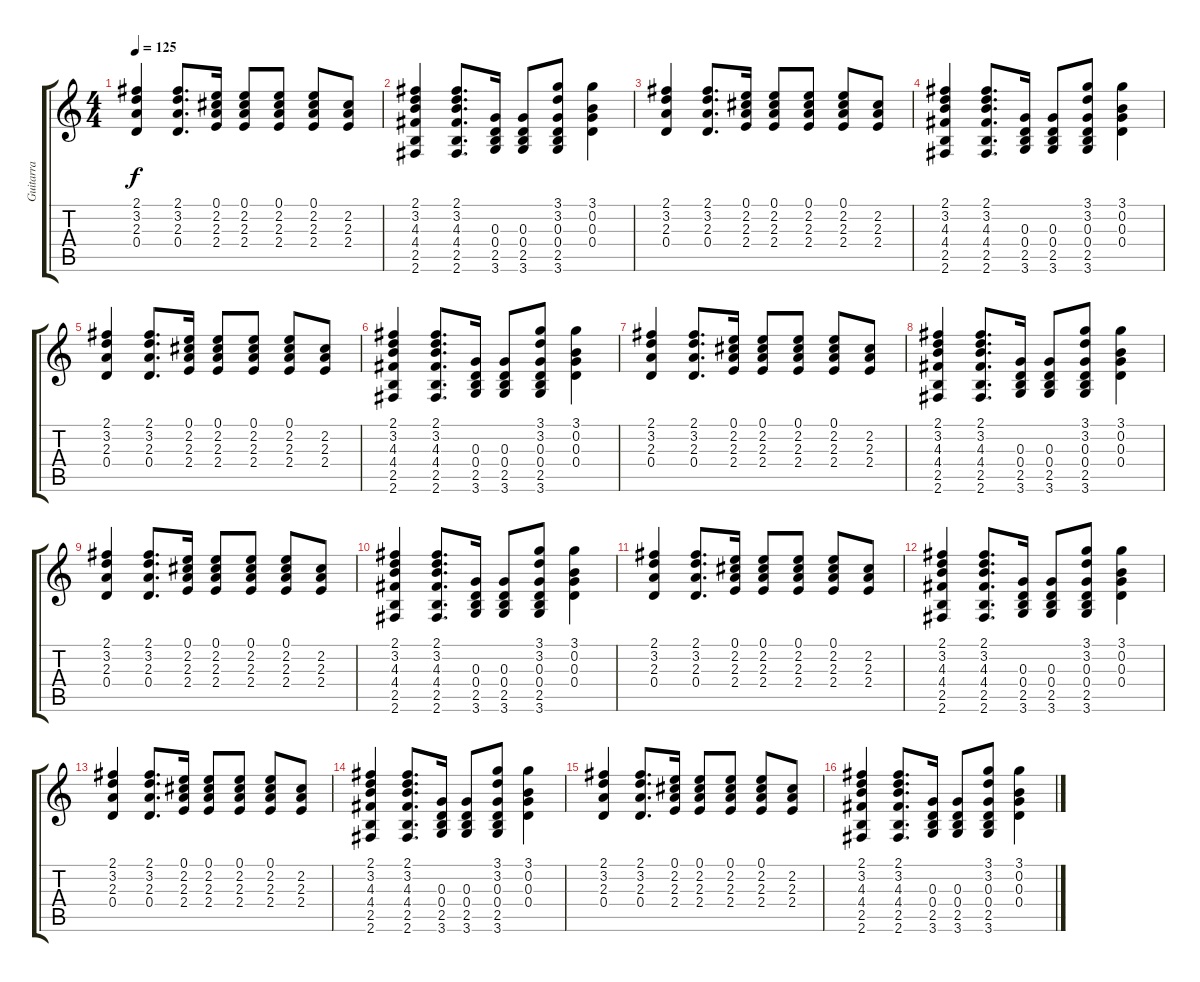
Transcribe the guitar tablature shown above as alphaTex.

\track ("Guitarra" "Guitarra") {instrument distortionguitar}
\staff {score tabs}
\tuning (E4 B3 G3 D3 A2 E2) {hide}
\ts (4 4)
\tempo 125
\clef g2
\ks c
(2.1 3.2 2.3 0.4).4{dy f} (2.1 3.2 2.3 0.4).8{d} (0.1 2.2 2.3 2.4).16 (0.1 2.2 2.3 2.4).8 (0.1 2.2 2.3 2.4).8 (0.1 2.2 2.3 2.4).8 (2.2 2.3 2.4).8 |
(2.1 3.2 4.3 4.4 2.5 2.6).4 (2.1 3.2 4.3 4.4 2.5 2.6).8{d} (0.3 0.4 2.5 3.6).16 (0.3 0.4 2.5 3.6).8 (3.1 3.2 0.3 0.4 2.5 3.6).8 (3.1 0.2 0.3 0.4).4 |
(2.1 3.2 2.3 0.4).4 (2.1 3.2 2.3 0.4).8{d} (0.1 2.2 2.3 2.4).16 (0.1 2.2 2.3 2.4).8 (0.1 2.2 2.3 2.4).8 (0.1 2.2 2.3 2.4).8 (2.2 2.3 2.4).8 |
(2.1 3.2 4.3 4.4 2.5 2.6).4 (2.1 3.2 4.3 4.4 2.5 2.6).8{d} (0.3 0.4 2.5 3.6).16 (0.3 0.4 2.5 3.6).8 (3.1 3.2 0.3 0.4 2.5 3.6).8 (3.1 0.2 0.3 0.4).4 |
(2.1 3.2 2.3 0.4).4 (2.1 3.2 2.3 0.4).8{d} (0.1 2.2 2.3 2.4).16 (0.1 2.2 2.3 2.4).8 (0.1 2.2 2.3 2.4).8 (0.1 2.2 2.3 2.4).8 (2.2 2.3 2.4).8 |
(2.1 3.2 4.3 4.4 2.5 2.6).4{volume 7} (2.1 3.2 4.3 4.4 2.5 2.6).8{d} (0.3 0.4 2.5 3.6).16 (0.3 0.4 2.5 3.6).8 (3.1 3.2 0.3 0.4 2.5 3.6).8 (3.1 0.2 0.3 0.4).4 |
(2.1 3.2 2.3 0.4).4 (2.1 3.2 2.3 0.4).8{d} (0.1 2.2 2.3 2.4).16 (0.1 2.2 2.3 2.4).8 (0.1 2.2 2.3 2.4).8 (0.1 2.2 2.3 2.4).8 (2.2 2.3 2.4).8 |
(2.1 3.2 4.3 4.4 2.5 2.6).4 (2.1 3.2 4.3 4.4 2.5 2.6).8{d} (0.3 0.4 2.5 3.6).16 (0.3 0.4 2.5 3.6).8 (3.1 3.2 0.3 0.4 2.5 3.6).8 (3.1 0.2 0.3 0.4).4 |
(2.1 3.2 2.3 0.4).4 (2.1 3.2 2.3 0.4).8{d} (0.1 2.2 2.3 2.4).16 (0.1 2.2 2.3 2.4).8 (0.1 2.2 2.3 2.4).8 (0.1 2.2 2.3 2.4).8 (2.2 2.3 2.4).8 |
(2.1 3.2 4.3 4.4 2.5 2.6).4 (2.1 3.2 4.3 4.4 2.5 2.6).8{d} (0.3 0.4 2.5 3.6).16 (0.3 0.4 2.5 3.6).8 (3.1 3.2 0.3 0.4 2.5 3.6).8 (3.1 0.2 0.3 0.4).4 |
(2.1 3.2 2.3 0.4).4 (2.1 3.2 2.3 0.4).8{d} (0.1 2.2 2.3 2.4).16 (0.1 2.2 2.3 2.4).8 (0.1 2.2 2.3 2.4).8 (0.1 2.2 2.3 2.4).8 (2.2 2.3 2.4).8 |
(2.1 3.2 4.3 4.4 2.5 2.6).4 (2.1 3.2 4.3 4.4 2.5 2.6).8{d} (0.3 0.4 2.5 3.6).16 (0.3 0.4 2.5 3.6).8 (3.1 3.2 0.3 0.4 2.5 3.6).8 (3.1 0.2 0.3 0.4).4 |
(2.1 3.2 2.3 0.4).4 (2.1 3.2 2.3 0.4).8{d} (0.1 2.2 2.3 2.4).16 (0.1 2.2 2.3 2.4).8 (0.1 2.2 2.3 2.4).8 (0.1 2.2 2.3 2.4).8 (2.2 2.3 2.4).8 |
(2.1 3.2 4.3 4.4 2.5 2.6).4{volume 12} (2.1 3.2 4.3 4.4 2.5 2.6).8{d} (0.3 0.4 2.5 3.6).16 (0.3 0.4 2.5 3.6).8 (3.1 3.2 0.3 0.4 2.5 3.6).8 (3.1 0.2 0.3 0.4).4 |
(2.1 3.2 2.3 0.4).4 (2.1 3.2 2.3 0.4).8{d} (0.1 2.2 2.3 2.4).16 (0.1 2.2 2.3 2.4).8 (0.1 2.2 2.3 2.4).8 (0.1 2.2 2.3 2.4).8 (2.2 2.3 2.4).8 |
(2.1 3.2 4.3 4.4 2.5 2.6).4 (2.1 3.2 4.3 4.4 2.5 2.6).8{d} (0.3 0.4 2.5 3.6).16 (0.3 0.4 2.5 3.6).8 (3.1 3.2 0.3 0.4 2.5 3.6).8 (3.1 0.2 0.3 0.4).4
